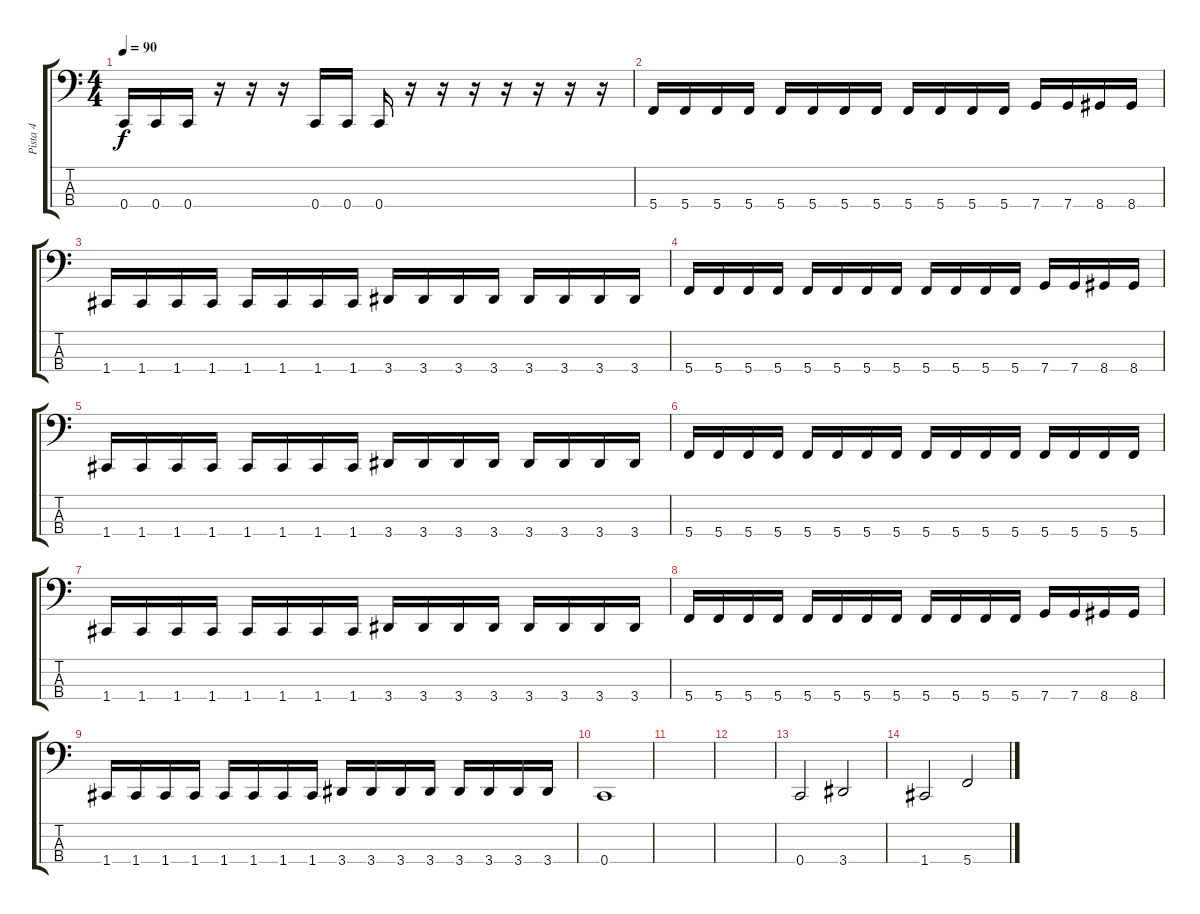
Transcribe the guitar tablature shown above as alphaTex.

\track ("Pista 4" "Pista 4") {instrument electricbasspick}
\staff {score tabs}
\tuning (G2 D2 G1 C1) {hide}
\ts (4 4)
\tempo 90
\clef f4
\ks c
0.4.16{dy f} 0.4.16 0.4.16 r.16 r.16 r.16 0.4.16 0.4.16 0.4.16 r.16 r.16 r.16 r.16 r.16 r.16 r.16 |
5.4.16 5.4.16 5.4.16 5.4.16 5.4.16 5.4.16 5.4.16 5.4.16 5.4.16 5.4.16 5.4.16 5.4.16 7.4.16 7.4.16 8.4.16 8.4.16 |
1.4.16 1.4.16 1.4.16 1.4.16 1.4.16 1.4.16 1.4.16 1.4.16 3.4.16 3.4.16 3.4.16 3.4.16 3.4.16 3.4.16 3.4.16 3.4.16 |
5.4.16 5.4.16 5.4.16 5.4.16 5.4.16 5.4.16 5.4.16 5.4.16 5.4.16 5.4.16 5.4.16 5.4.16 7.4.16 7.4.16 8.4.16 8.4.16 |
1.4.16 1.4.16 1.4.16 1.4.16 1.4.16 1.4.16 1.4.16 1.4.16 3.4.16 3.4.16 3.4.16 3.4.16 3.4.16 3.4.16 3.4.16 3.4.16 |
5.4.16 5.4.16 5.4.16 5.4.16 5.4.16 5.4.16 5.4.16 5.4.16 5.4.16 5.4.16 5.4.16 5.4.16 5.4.16 5.4.16 5.4.16 5.4.16 |
1.4.16 1.4.16 1.4.16 1.4.16 1.4.16 1.4.16 1.4.16 1.4.16 3.4.16 3.4.16 3.4.16 3.4.16 3.4.16 3.4.16 3.4.16 3.4.16 |
5.4.16 5.4.16 5.4.16 5.4.16 5.4.16 5.4.16 5.4.16 5.4.16 5.4.16 5.4.16 5.4.16 5.4.16 7.4.16 7.4.16 8.4.16 8.4.16 |
1.4.16 1.4.16 1.4.16 1.4.16 1.4.16 1.4.16 1.4.16 1.4.16 3.4.16 3.4.16 3.4.16 3.4.16 3.4.16 3.4.16 3.4.16 3.4.16 |
0.4.1 |
|
|
0.4.2 3.4.2 |
1.4.2 5.4.2
